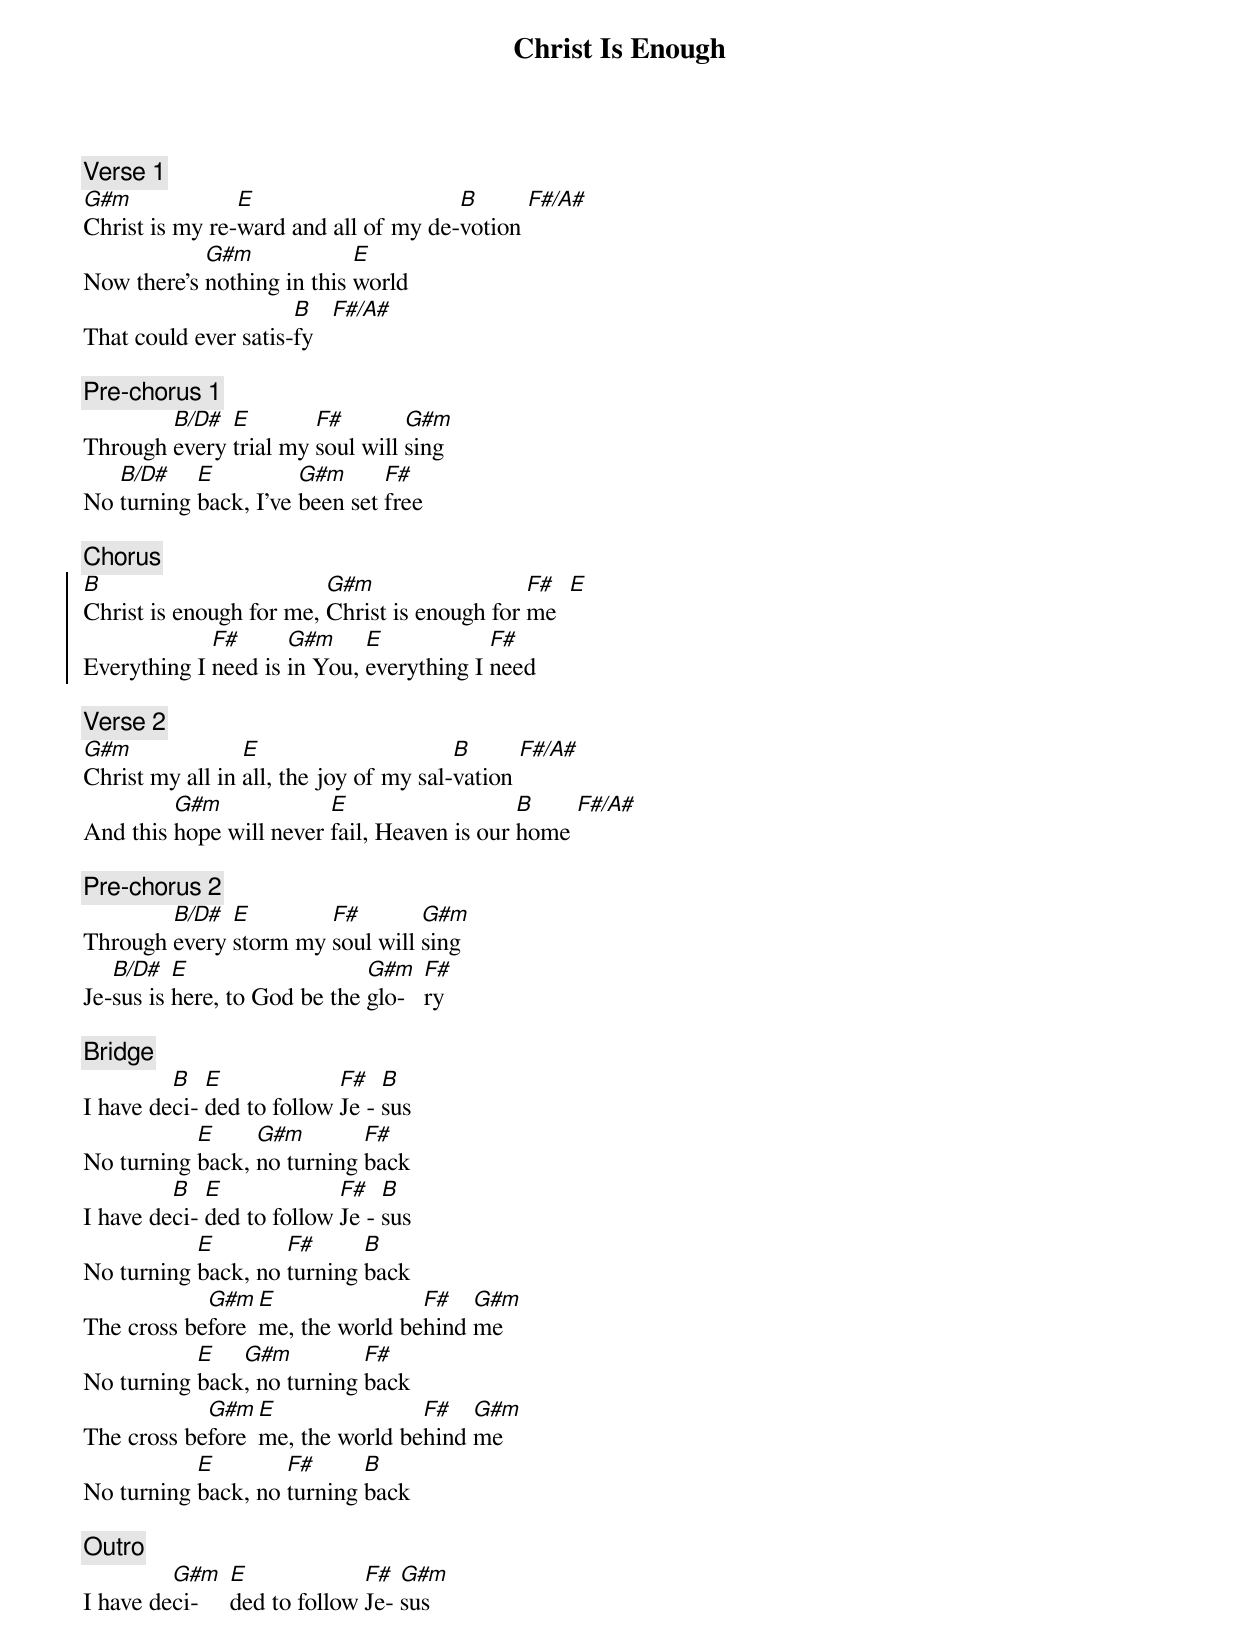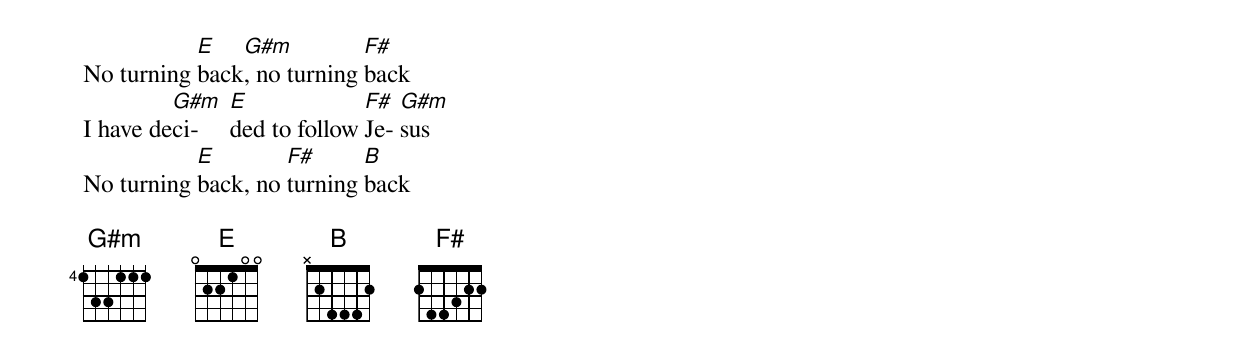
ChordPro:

{title:Christ Is Enough}

{c:Verse 1}
[G#m]Christ is my re-[E]ward and all of my de-[B]votion [F#/A#]
Now there's [G#m]nothing in this [E]world
That could ever satis-[B]fy   [F#/A#]

{c:Pre-chorus 1}
Through [B/D#]every [E]trial my [F#]soul will [G#m]sing
No [B/D#]turning [E]back, I've [G#m]been set [F#]free

{c:Chorus}
{soc}
[B]Christ is enough for me, [G#m]Christ is enough for [F#]me  [E]
Everything I [F#]need is [G#m]in You, [E]everything I [F#]need
{eoc}

{c:Verse 2}
[G#m]Christ my all in [E]all, the joy of my sal-[B]vation [F#/A#]
And this [G#m]hope will never [E]fail, Heaven is our [B]home [F#/A#]

{c:Pre-chorus 2}
Through [B/D#]every [E]storm my [F#]soul will [G#m]sing
Je-[B/D#]sus is [E]here, to God be the [G#m]glo-   [F#]ry

{c:Bridge}
I have de[B]ci- [E]ded to follow [F#]Je - [B]sus
No turning [E]back, [G#m]no turning [F#]back
I have de[B]ci- [E]ded to follow [F#]Je - [B]sus
No turning [E]back, no [F#]turning [B]back
The cross be[G#m]fore [E]me, the world be[F#]hind [G#m]me
No turning [E]back[G#m], no turning [F#]back
The cross be[G#m]fore [E]me, the world be[F#]hind [G#m]me
No turning [E]back, no [F#]turning [B]back

{c:Outro}
I have de[G#m]ci-     [E]ded to follow [F#]Je- [G#m]sus
No turning [E]back[G#m], no turning [F#]back
I have de[G#m]ci-     [E]ded to follow [F#]Je- [G#m]sus
No turning [E]back, no [F#]turning [B]back

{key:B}
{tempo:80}
